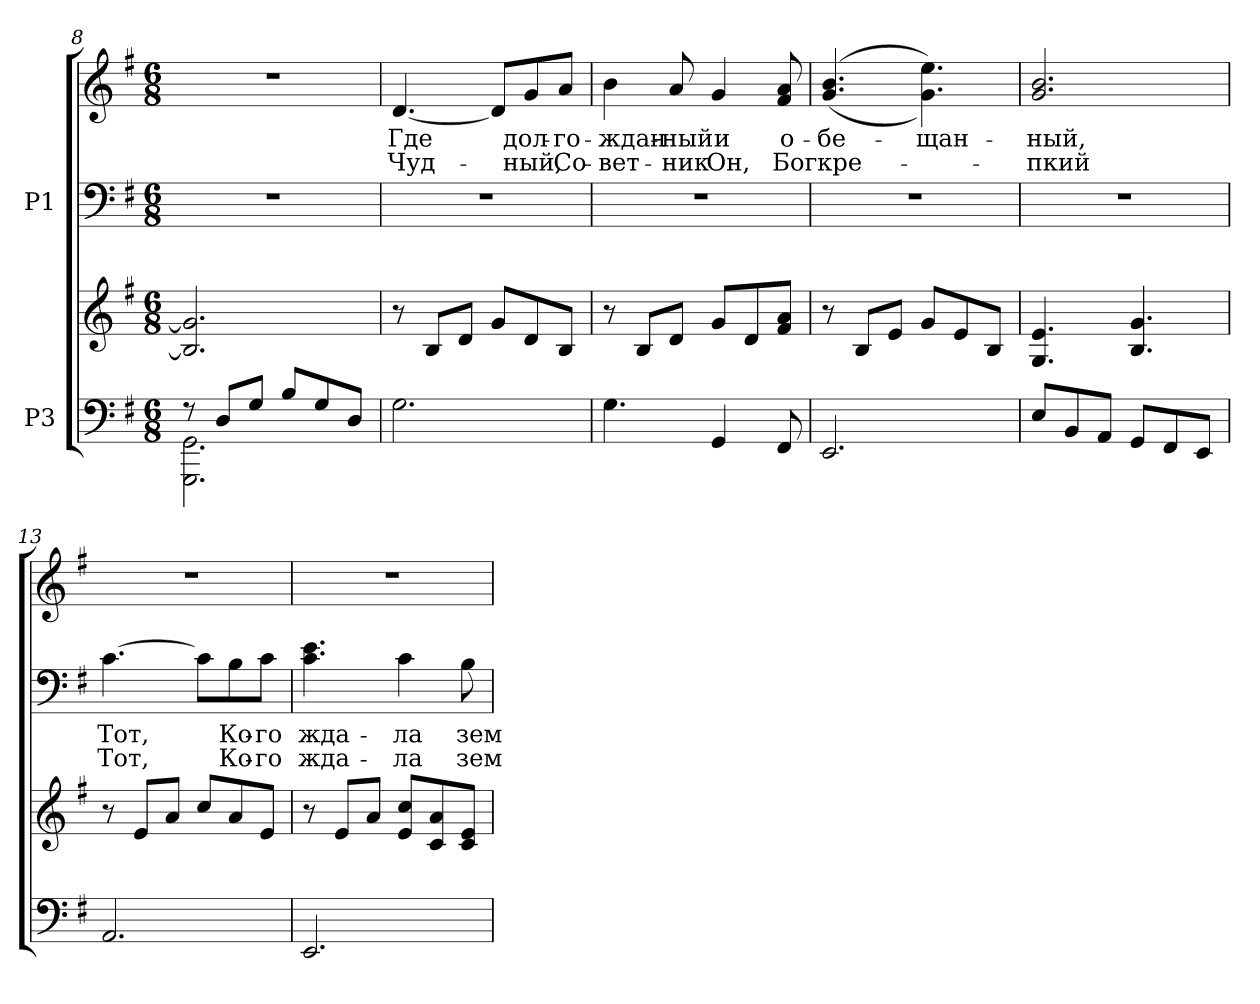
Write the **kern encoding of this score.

**kern	**kern	**kern	**text	**text	**kern	**text	**text
*part2	*part2	*part1	*part1	*part1	*part1	*part1	*part1
*staff4	*staff3	*staff2	*staff2	*staff2	*staff1	*staff1	*staff1
*I"P3	*	*I"P1	*	*	*	*	*
*clefF4	*clefG2	*clefF4	*	*	*clefG2	*	*
*k[f#]	*k[f#]	*k[f#]	*	*	*k[f#]	*	*
*G:	*G:	*G:	*	*	*G:	*	*
*M6/8	*M6/8	*M6/8	*	*	*M6/8	*	*
=8	=8	=8	=8	=8	=8	=8	=8
*^	*	*	*	*	*	*	*
!	!	!	!LO:N:vis=1	!	!	!LO:N:vis=1	!	!
8r	2.GGGi\ 2.GGi	2.Bi/] 2.gi]	2.r	.	.	2.r	.	.
8Di/L	.	.	.	.	.	.	.	.
8Gi/J	.	.	.	.	.	.	.	.
8Bi/L	.	.	.	.	.	.	.	.
8Gi/	.	.	.	.	.	.	.	.
8Di/J	.	.	.	.	.	.	.	.
*v	*v	*	*	*	*	*	*	*
=9	=9	=9	=9	=9	=9	=9	=9
!	!	!LO:N:vis=1	!	!	!	!	!
!	!	!	!	!	!	!LO:LY:b:color=#000000	!LO:LY:b:color=#000000
2.Gi\	8r	2.r	.	.	[<4.di/	Где	Чуд-
.	8Bi/L	.	.	.	.	.	.
.	8di/J	.	.	.	.	.	.
.	8gi/L	.	.	.	8di/L]	.	.
!	!	!	!	!	!	!LO:LY:b:color=#000000	!LO:LY:b:color=#000000
.	8di/	.	.	.	8gi/	дол-	-ный,
!	!	!	!	!	!	!LO:LY:b:color=#000000	!LO:LY:b:color=#000000
.	8Bi/J	.	.	.	8ai/J	-го-	Со-
=10	=10	=10	=10	=10	=10	=10	=10
!	!	!LO:N:vis=1	!	!	!	!	!
!	!	!	!	!	!	!LO:LY:b:color=#000000	!LO:LY:b:color=#000000
4.Gi\	8r	2.r	.	.	4bi\	-ждан-	-вет-
.	8Bi/L	.	.	.	.	.	.
!	!	!	!	!	!	!LO:LY:b:color=#000000	!LO:LY:b:color=#000000
.	8di/J	.	.	.	8ai/	-ный	-ник
!	!	!	!	!	!	!LO:LY:b:color=#000000	!LO:LY:b:color=#000000
4GGi/	8gi/L	.	.	.	4gi/	и	Он,
.	8di/	.	.	.	.	.	.
!	!	!	!	!	!	!LO:LY:b:color=#000000	!LO:LY:b:color=#000000
8FF#i/	8f#i/ 8aiJ	.	.	.	8f#i/ 8ai	о-	Бог
!!LO:LB:g=z
=11	=11	=11	=11	=11	=11	=11	=11
!	!	!LO:N:vis=1	!	!	!	!	!
!	!	!	!	!	!	!LO:LY:b:color=#000000	!LO:LY:b:color=#000000
2.EEi/	8r	2.r	.	.	((4.gi/ 4.bi	-бе-	кре-
.	8Bi/L	.	.	.	.	.	.
.	8ei/J	.	.	.	.	.	.
!	!	!	!	!	!	!LO:LY:b:color=#000000	!
.	8gi/L	.	.	.	4.gi\ 4.eei))	-щан-	.
.	8ei/	.	.	.	.	.	.
.	8Bi/J	.	.	.	.	.	.
=12	=12	=12	=12	=12	=12	=12	=12
!	!	!LO:N:vis=1	!	!	!	!	!
!	!	!	!	!	!	!LO:LY:b:color=#000000	!LO:LY:b:color=#000000
8Ei/L	4.Gi/ 4.ei	2.r	.	.	2.gi/ 2.bi	-ный,	-пкий
8BBi/	.	.	.	.	.	.	.
8AAi/J	.	.	.	.	.	.	.
8GGi/L	4.Bi/ 4.gi	.	.	.	.	.	.
8FF#i/	.	.	.	.	.	.	.
8EEi/J	.	.	.	.	.	.	.
=13	=13	=13	=13	=13	=13	=13	=13
!	!	!	!LO:LY:a:color=#000000	!LO:LY:a:color=#000000	!LO:N:vis=1	!	!
2.AAi/	8r	[>4.ci\	Тот,	Тот,	2.r	.	.
.	8ei/L	.	.	.	.	.	.
.	8ai/J	.	.	.	.	.	.
.	8cci/L	8ci\L]	.	.	.	.	.
!	!	!	!LO:LY:a:color=#000000	!LO:LY:a:color=#000000	!	!	!
.	8ai/	8Bi\	Ко-	Ко-	.	.	.
!	!	!	!LO:LY:a:color=#000000	!LO:LY:a:color=#000000	!	!	!
.	8ei/J	8ci\J	-го	-го	.	.	.
=14	=14	=14	=14	=14	=14	=14	=14
!	!	!	!LO:LY:a:color=#000000	!LO:LY:a:color=#000000	!LO:N:vis=1	!	!
2.EEi/	8r	4.ci\ 4.ei	жда-	жда-	2.r	.	.
.	8ei/L	.	.	.	.	.	.
.	8ai/J	.	.	.	.	.	.
!	!	!	!LO:LY:a:color=#000000	!LO:LY:a:color=#000000	!	!	!
.	8ei/ 8cciL	4ci\	-ла	-ла	.	.	.
.	8ci/ 8ai	.	.	.	.	.	.
!	!	!	!LO:LY:a:color=#000000	!LO:LY:a:color=#000000	!	!	!
.	8ci/ 8eiJ	8Bi\	зем-	зем-	.	.	.
=	=	=	=	=	=	=	=
*-	*-	*-	*-	*-	*-	*-	*-
